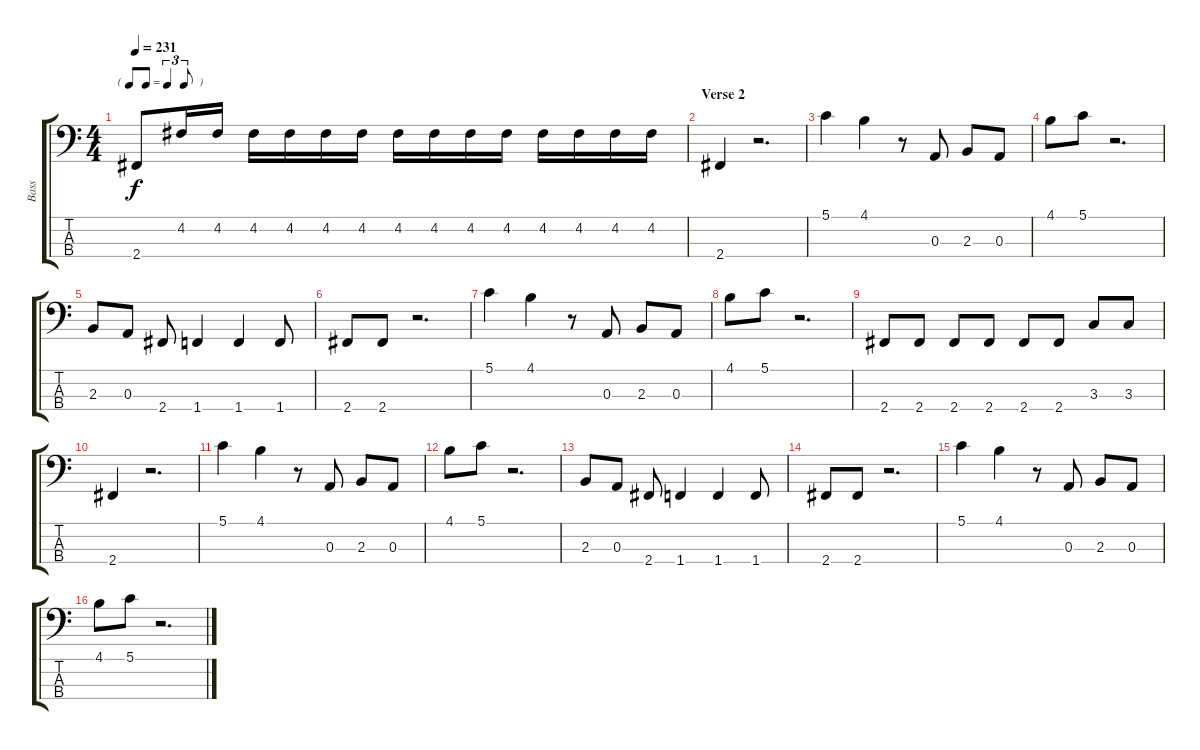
\track ("Bass" "Bass") {instrument electricbasspick}
\staff {score tabs}
\tuning (G2 D2 A1 E1) {hide}
\ts (4 4)
\tf triplet8th
\tempo 231
\clef f4
\ks c
2.4.8{dy f} 4.2.16 4.2.16 4.2.16 4.2.16 4.2.16 4.2.16 4.2.16 4.2.16 4.2.16 4.2.16 4.2.16 4.2.16 4.2.16 4.2.16 |
\section ("" "Verse 2")
2.4.4 r.2{d} |
5.1.4 4.1.4 r.8 0.3.8 2.3.8 0.3.8 |
4.1.8 5.1.8 r.2{d} |
2.3.8 0.3.8 2.4.8 1.4.4 1.4.4 1.4.8 |
2.4.8 2.4.8 r.2{d} |
5.1.4 4.1.4 r.8 0.3.8 2.3.8 0.3.8 |
4.1.8 5.1.8 r.2{d} |
2.4.8 2.4.8 2.4.8 2.4.8 2.4.8 2.4.8 3.3.8 3.3.8 |
2.4.4 r.2{d} |
5.1.4 4.1.4 r.8 0.3.8 2.3.8 0.3.8 |
4.1.8 5.1.8 r.2{d} |
2.3.8 0.3.8 2.4.8 1.4.4 1.4.4 1.4.8 |
2.4.8 2.4.8 r.2{d} |
5.1.4 4.1.4 r.8 0.3.8 2.3.8 0.3.8 |
4.1.8 5.1.8 r.2{d}
